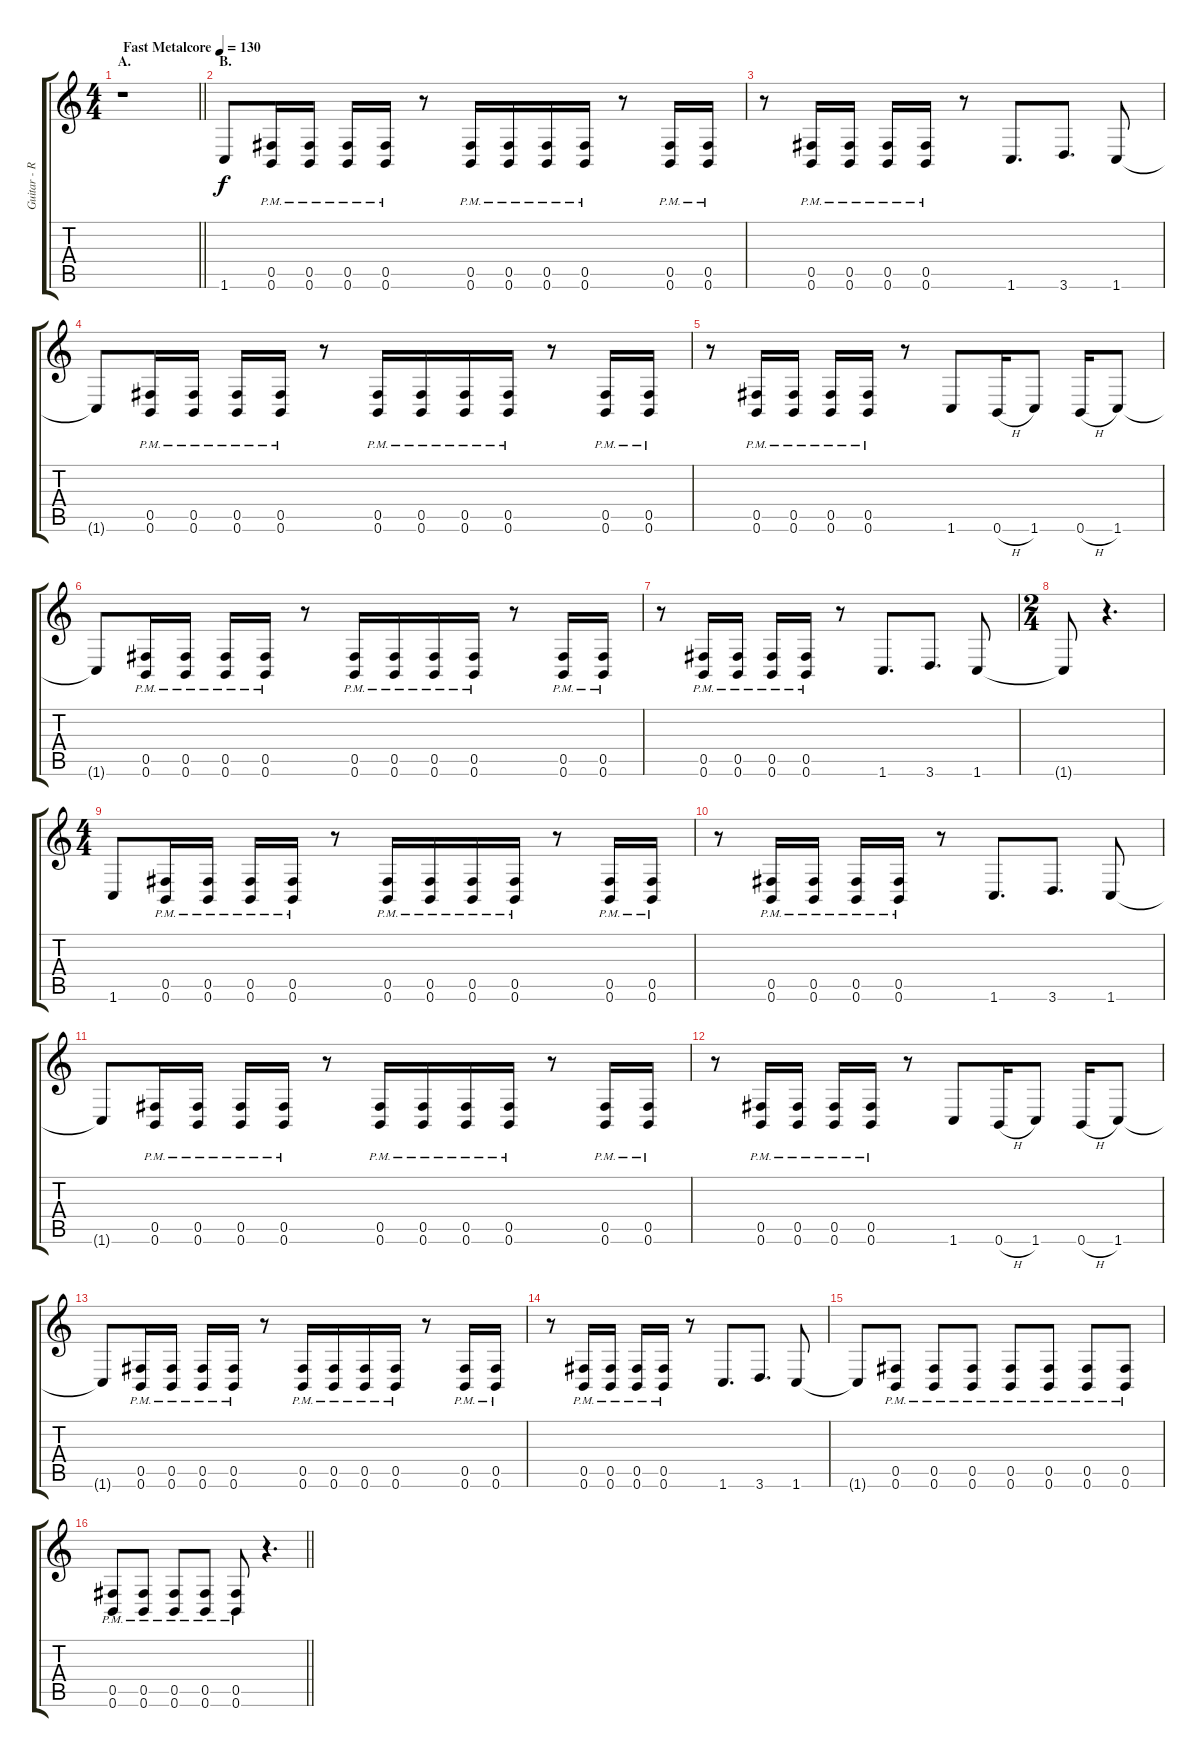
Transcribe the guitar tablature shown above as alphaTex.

\track ("Guitar - Right" "Guitar - R") {instrument distortionguitar}
\staff {score tabs}
\tuning (Db4 Ab3 E3 B2 Gb2 B1) {hide}
\ts (4 4)
\section ("" "A.")
\tempo (130 "Fast Metalcore")
\clef g2
\barLineRight lightlight
\ks c
r.1{dy f instrument distortionguitar} |
\section ("" "B.")
1.6.8 (0.5{pm} 0.6{pm}).16 (0.5{pm} 0.6{pm}).16 (0.5{pm} 0.6{pm}).16 (0.5{pm} 0.6{pm}).16 r.8 (0.5{pm} 0.6{pm}).16 (0.5{pm} 0.6{pm}).16 (0.5{pm} 0.6{pm}).16 (0.5{pm} 0.6{pm}).16 r.8 (0.5{pm} 0.6{pm}).16 (0.5{pm} 0.6{pm}).16 |
r.8 (0.5{pm} 0.6{pm}).16 (0.5{pm} 0.6{pm}).16 (0.5{pm} 0.6{pm}).16 (0.5{pm} 0.6{pm}).16 r.8 1.6.8{d} 3.6.8{d} 1.6.8 |
1.6{t}.8 (0.5{pm} 0.6{pm}).16 (0.5{pm} 0.6{pm}).16 (0.5{pm} 0.6{pm}).16 (0.5{pm} 0.6{pm}).16 r.8 (0.5{pm} 0.6{pm}).16 (0.5{pm} 0.6{pm}).16 (0.5{pm} 0.6{pm}).16 (0.5{pm} 0.6{pm}).16 r.8 (0.5{pm} 0.6{pm}).16 (0.5{pm} 0.6{pm}).16 |
r.8 (0.5{pm} 0.6{pm}).16 (0.5{pm} 0.6{pm}).16 (0.5{pm} 0.6{pm}).16 (0.5{pm} 0.6{pm}).16 r.8 1.6.8 0.6{h}.16 1.6.8 0.6{h}.16 1.6.8 |
1.6{t}.8 (0.5{pm} 0.6{pm}).16 (0.5{pm} 0.6{pm}).16 (0.5{pm} 0.6{pm}).16 (0.5{pm} 0.6{pm}).16 r.8 (0.5{pm} 0.6{pm}).16 (0.5{pm} 0.6{pm}).16 (0.5{pm} 0.6{pm}).16 (0.5{pm} 0.6{pm}).16 r.8 (0.5{pm} 0.6{pm}).16 (0.5{pm} 0.6{pm}).16 |
r.8 (0.5{pm} 0.6{pm}).16 (0.5{pm} 0.6{pm}).16 (0.5{pm} 0.6{pm}).16 (0.5{pm} 0.6{pm}).16 r.8 1.6.8{d} 3.6.8{d} 1.6.8 |
\ts (2 4)
1.6{t}.8 r.4{d} |
\ts (4 4)
1.6.8 (0.5{pm} 0.6{pm}).16 (0.5{pm} 0.6{pm}).16 (0.5{pm} 0.6{pm}).16 (0.5{pm} 0.6{pm}).16 r.8 (0.5{pm} 0.6{pm}).16 (0.5{pm} 0.6{pm}).16 (0.5{pm} 0.6{pm}).16 (0.5{pm} 0.6{pm}).16 r.8 (0.5{pm} 0.6{pm}).16 (0.5{pm} 0.6{pm}).16 |
r.8 (0.5{pm} 0.6{pm}).16 (0.5{pm} 0.6{pm}).16 (0.5{pm} 0.6{pm}).16 (0.5{pm} 0.6{pm}).16 r.8 1.6.8{d} 3.6.8{d} 1.6.8 |
1.6{t}.8 (0.5{pm} 0.6{pm}).16 (0.5{pm} 0.6{pm}).16 (0.5{pm} 0.6{pm}).16 (0.5{pm} 0.6{pm}).16 r.8 (0.5{pm} 0.6{pm}).16 (0.5{pm} 0.6{pm}).16 (0.5{pm} 0.6{pm}).16 (0.5{pm} 0.6{pm}).16 r.8 (0.5{pm} 0.6{pm}).16 (0.5{pm} 0.6{pm}).16 |
r.8 (0.5{pm} 0.6{pm}).16 (0.5{pm} 0.6{pm}).16 (0.5{pm} 0.6{pm}).16 (0.5{pm} 0.6{pm}).16 r.8 1.6.8 0.6{h}.16 1.6.8 0.6{h}.16 1.6.8 |
1.6{t}.8 (0.5{pm} 0.6{pm}).16 (0.5{pm} 0.6{pm}).16 (0.5{pm} 0.6{pm}).16 (0.5{pm} 0.6{pm}).16 r.8 (0.5{pm} 0.6{pm}).16 (0.5{pm} 0.6{pm}).16 (0.5{pm} 0.6{pm}).16 (0.5{pm} 0.6{pm}).16 r.8 (0.5{pm} 0.6{pm}).16 (0.5{pm} 0.6{pm}).16 |
r.8 (0.5{pm} 0.6{pm}).16 (0.5{pm} 0.6{pm}).16 (0.5{pm} 0.6{pm}).16 (0.5{pm} 0.6{pm}).16 r.8 1.6.8{d} 3.6.8{d} 1.6.8 |
1.6{t}.8 (0.5{pm} 0.6{pm}).8 (0.5{pm} 0.6{pm}).8 (0.5{pm} 0.6{pm}).8 (0.5{pm} 0.6{pm}).8 (0.5{pm} 0.6{pm}).8 (0.5{pm} 0.6{pm}).8 (0.5{pm} 0.6{pm}).8 |
\barLineRight lightlight
(0.5{pm} 0.6{pm}).8 (0.5{pm} 0.6{pm}).8 (0.5{pm} 0.6{pm}).8 (0.5{pm} 0.6{pm}).8 (0.5{pm} 0.6{pm}).8 r.4{d}
